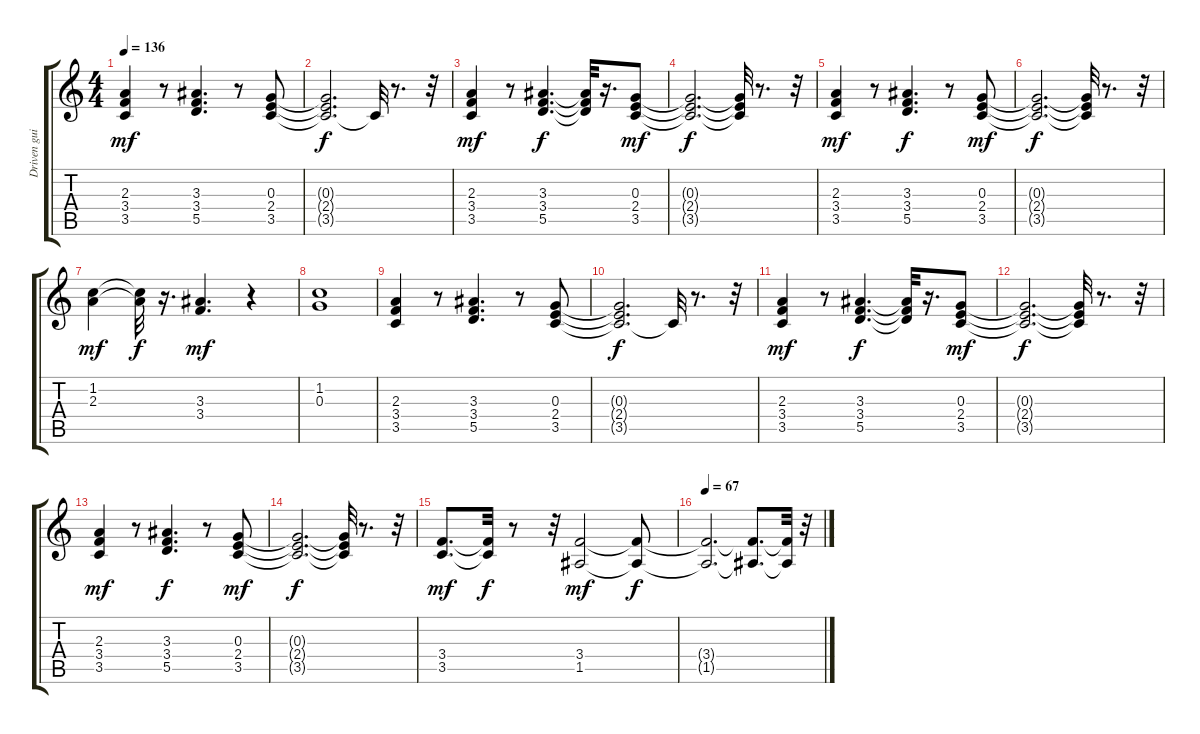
\track ("Driven guitar" "Driven gui") {instrument overdrivenguitar}
\staff {score tabs}
\tuning (E4 B3 G3 D3 A2 E2) {hide}
\ts (4 4)
\tempo 136
\clef g2
\ks c
(2.3 3.4 3.5).4{dy mf} r.8 (3.3 3.4 5.5).4{d} r.8 (0.3 2.4 3.5).8 |
(0.3{t} 2.4{t} 3.5{t}).2{d dy f} 3.5{t}.32 r.8{d} r.32 |
(2.3 3.4 3.5).4{dy mf} r.8 (3.3 3.4 5.5).4{d dy f} (3.3{t} 3.4{t} 5.5{t}).32 r.16{d} (0.3 2.4 3.5).8{dy mf} |
(0.3{t} 2.4{t} 3.5{t}).2{d dy f} (0.3{t} 2.4{t} 3.5{t}).32 r.8{d} r.32 |
(2.3 3.4 3.5).4{dy mf} r.8 (3.3 3.4 5.5).4{d dy f} r.8 (0.3 2.4 3.5).8{dy mf} |
(0.3{t} 2.4{t} 3.5{t}).2{d dy f} (0.3{t} 2.4{t} 3.5{t}).32 r.8{d} r.32 |
(1.2 2.3).4{dy mf} (1.2{t} 2.3{t}).32{dy f} r.16{d} (3.3 3.4).4{d dy mf} r.4 |
(1.2 0.3).1 |
(2.3 3.4 3.5).4 r.8 (3.3 3.4 5.5).4{d} r.8 (0.3 2.4 3.5).8 |
(0.3{t} 2.4{t} 3.5{t}).2{d dy f} 3.5{t}.32 r.8{d} r.32 |
(2.3 3.4 3.5).4{dy mf} r.8 (3.3 3.4 5.5).4{d dy f} (3.3{t} 3.4{t} 5.5{t}).32 r.16{d} (0.3 2.4 3.5).8{dy mf} |
(0.3{t} 2.4{t} 3.5{t}).2{d dy f} (0.3{t} 2.4{t} 3.5{t}).32 r.8{d} r.32 |
(2.3 3.4 3.5).4{dy mf} r.8 (3.3 3.4 5.5).4{d dy f} r.8 (0.3 2.4 3.5).8{dy mf} |
(0.3{t} 2.4{t} 3.5{t}).2{d dy f} (0.3{t} 2.4{t} 3.5{t}).32 r.8{d} r.32 |
(3.4 3.5).8{d dy mf} (3.4{t} 3.5{t}).32{dy f} r.8 r.32 (3.4 1.5).2{dy mf} (3.4{t} 1.5{t}).8{dy f} |
\tempo 67
(3.4{t} 1.5{t}).2{d} (3.4{t} 1.5{t}).8{d} (3.4{t} 1.5{t}).32 r.32
